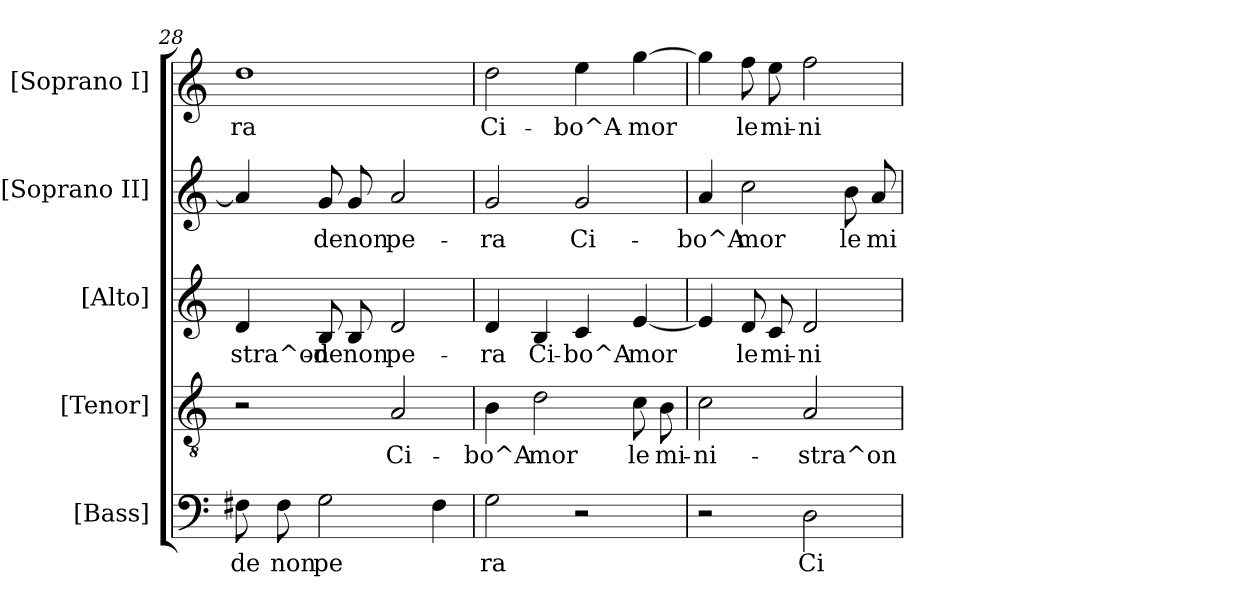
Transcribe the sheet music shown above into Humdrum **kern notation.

**kern	**text	**kern	**text	**kern	**text	**kern	**text	**kern	**text
*part5	*part5	*part4	*part4	*part3	*part3	*part2	*part2	*part1	*part1
*staff5	*staff5	*staff4	*staff4	*staff3	*staff3	*staff2	*staff2	*staff1	*staff1
*I"[Bass]	*	*I"[Tenor]	*	*I"[Alto]	*	*I"[Soprano II]	*	*I"[Soprano I]	*
*clefF4	*	*clefGv2	*	*clefG2	*	*clefG2	*	*clefG2	*
*k[]	*	*k[]	*	*k[]	*	*k[]	*	*k[]	*
*C:	*	*C:	*	*C:	*	*C:	*	*C:	*
=28	=28	=28	=28	=28	=28	=28	=28	=28	=28
!	!LO:LY:b:cj	!	!	!	!LO:LY:b:cj	!	!LO:LY:b:cj	!	!LO:LY:b:cj
8F#X\	-de	2r	.	4d/	-stra^on-	4a/]	--	1dd	-ra
!	!LO:LY:b:cj	!	!	!	!	!	!	!	!
8F#\	non	.	.	.	.	.	.	.	.
!	!LO:LY:b:cj	!	!	!	!LO:LY:b:cj	!	!LO:LY:b:cj	!	!
2G\	pe-	.	.	8B/	-de	8g/	-de	.	.
!	!	!	!	!	!LO:LY:b:cj	!	!LO:LY:b:cj	!	!
.	.	.	.	8B/	non	8g/	non	.	.
!	!	!	!LO:LY:b:cj	!	!LO:LY:b:cj	!	!LO:LY:b:cj	!	!
.	.	2A/	Ci-	2d/	pe-	2a/	pe-	.	.
!	!LO:LY:b:cj	!	!	!	!	!	!	!	!
4F#\	--	.	.	.	.	.	.	.	.
=29	=29	=29	=29	=29	=29	=29	=29	=29	=29
!	!LO:LY:b:cj	!	!LO:LY:b:cj	!	!LO:LY:b:cj	!	!LO:LY:b:cj	!	!LO:LY:b:cj
2G\	-ra	4B\	-bo^A-	4d/	-ra	2g/	-ra	2dd\	Ci-
!	!	!	!LO:LY:b:cj	!	!LO:LY:b:cj	!	!	!	!
.	.	2d\	-mor	4B/	Ci-	.	.	.	.
!	!	!	!	!	!LO:LY:b:cj	!	!LO:LY:b:cj	!	!LO:LY:b:cj
2r	.	.	.	4c/	-bo^A-	2g/	Ci-	4ee\	-bo^A-
!	!	!	!LO:LY:b:cj	!	!LO:LY:b:cj	!	!	!	!LO:LY:b:cj
.	.	8c\	le	[<4e/	-mor	.	.	[<4gg\	-mor
!	!	!	!LO:LY:b:cj	!	!	!	!	!	!
.	.	8B\	mi-	.	.	.	.	.	.
!!LO:PB:g=z
=30	=30	=30	=30	=30	=30	=30	=30	=30	=30
!	!	!	!LO:LY:b:cj	!	!LO:LY:b:cj	!	!LO:LY:b:cj	!	!LO:LY:b:cj
2r	.	2c\	-ni-	4e/]	.	4a/	-bo^A	4gg\]	.
!	!	!	!	!	!LO:LY:b:cj	!	!LO:LY:b:cj	!	!LO:LY:b:cj
.	.	.	.	8d/	le	2cc\	mor	8ff\	le
!	!	!	!	!	!LO:LY:b:cj	!	!	!	!LO:LY:b:cj
.	.	.	.	8c/	mi-	.	.	8ee\	mi-
!	!LO:LY:b:cj	!	!LO:LY:b:cj	!	!LO:LY:b:cj	!	!	!	!LO:LY:b:cj
2D\	Ci-	2A/	-stra^on-	2d/	-ni-	.	.	2ff\	-ni-
!	!	!	!	!	!	!	!LO:LY:b:cj	!	!
.	.	.	.	.	.	8b\	le	.	.
!	!	!	!	!	!	!	!LO:LY:b:cj	!	!
.	.	.	.	.	.	8a/	mi-	.	.
=	=	=	=	=	=	=	=	=	=
*-	*-	*-	*-	*-	*-	*-	*-	*-	*-
